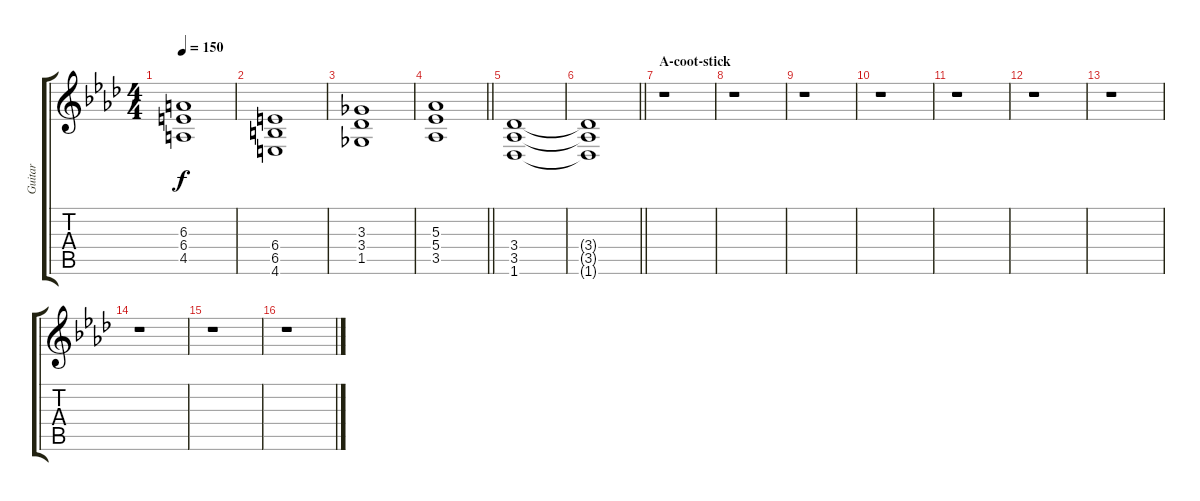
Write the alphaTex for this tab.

\track ("Guitar" "Guitar") {instrument distortionguitar}
\staff {score tabs}
\tuning (C4 G3 Eb3 Bb2 F2 C2) {hide}
\ts (4 4)
\tempo 150
\clef g2
\ks fminor
(6.3 6.4 4.5).1{dy f} |
(6.4 6.5 4.6).1 |
(3.3 3.4 1.5).1 |
\barLineRight lightlight
(5.3 5.4 3.5).1 |
(3.4 3.5 1.6).1 |
\barLineRight lightlight
(3.4{t} 3.5{t} 1.6{t}).1 |
\section ("" "A-coot-stick")
r.1 |
r.1 |
r.1 |
r.1 |
r.1 |
r.1 |
r.1 |
r.1 |
r.1 |
r.1
